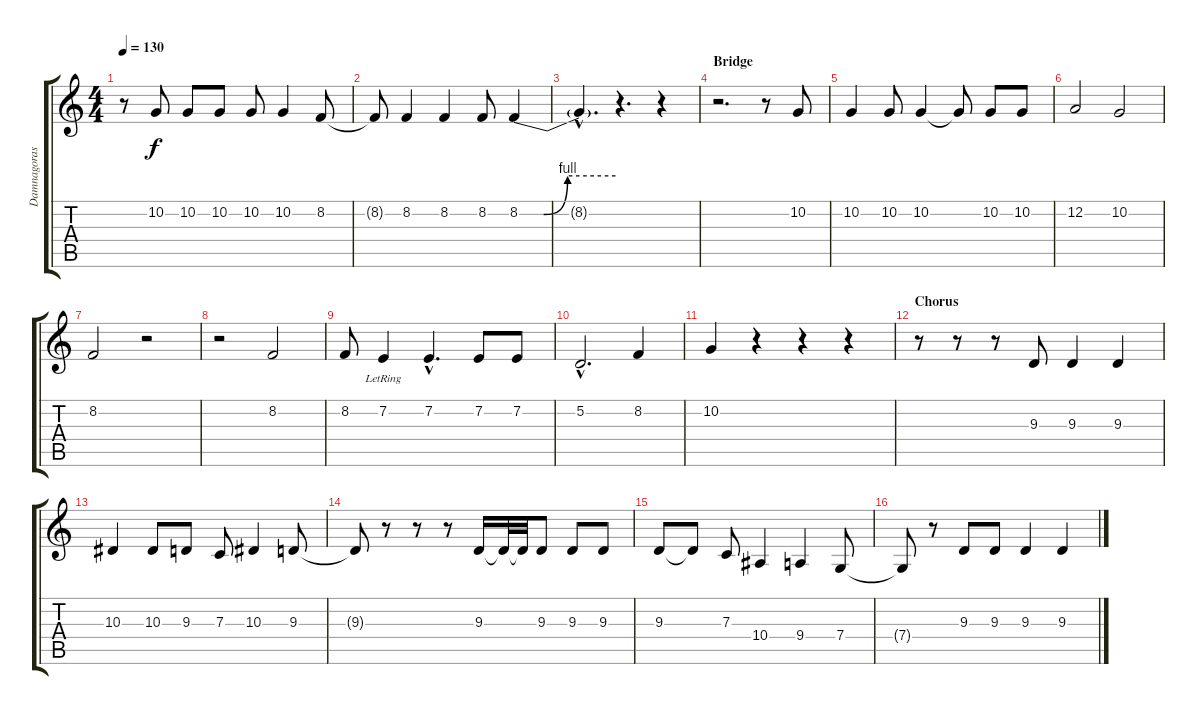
\track ("Damnagoras" "Damnagoras") {instrument trumpet}
\staff {score tabs}
\tuning (D4 A3 F3 C3 G2 D2) {hide}
\ts (4 4)
\tempo 130
\clef g2
\ks c
r.8{dy f} 10.2.8 10.2.8 10.2.8 10.2.8 10.2.4 8.2.8 |
8.2{t}.8 8.2.4 8.2.4 8.2.8 8.2{be (custom 0 0 15 0 30 4 60 4)}.4 |
8.2{hac t}.4{d} r.4{d} r.4 |
\section ("" "Bridge")
r.2{d} r.8 10.2.8 |
10.2.4 10.2.8 10.2.4 10.2{t}.8 10.2.8 10.2.8 |
12.2.2 10.2.2 |
8.2.2 r.2 |
r.2 8.2.2 |
8.2.8 7.2{lr}.4 7.2{hac}.4{d} 7.2.8 7.2.8 |
5.2{hac}.2{d} 8.2.4 |
10.2.4 r.4 r.4 r.4 |
\section ("" "Chorus")
r.8 r.8 r.8 9.3.8 9.3.4 9.3.4 |
10.3.4 10.3.8 9.3.8 7.3.8 10.3.4 9.3.8 |
9.3{t}.8 r.8 r.8 r.8 9.3.16 9.3{t}.32 9.3{t}.32 9.3.8 9.3.8 9.3.8 |
9.3.8 9.3{t}.8 7.3.8 10.4.4 9.4.4 7.4.8 |
7.4{t}.8 r.8 9.3.8 9.3.8 9.3.4 9.3.4
